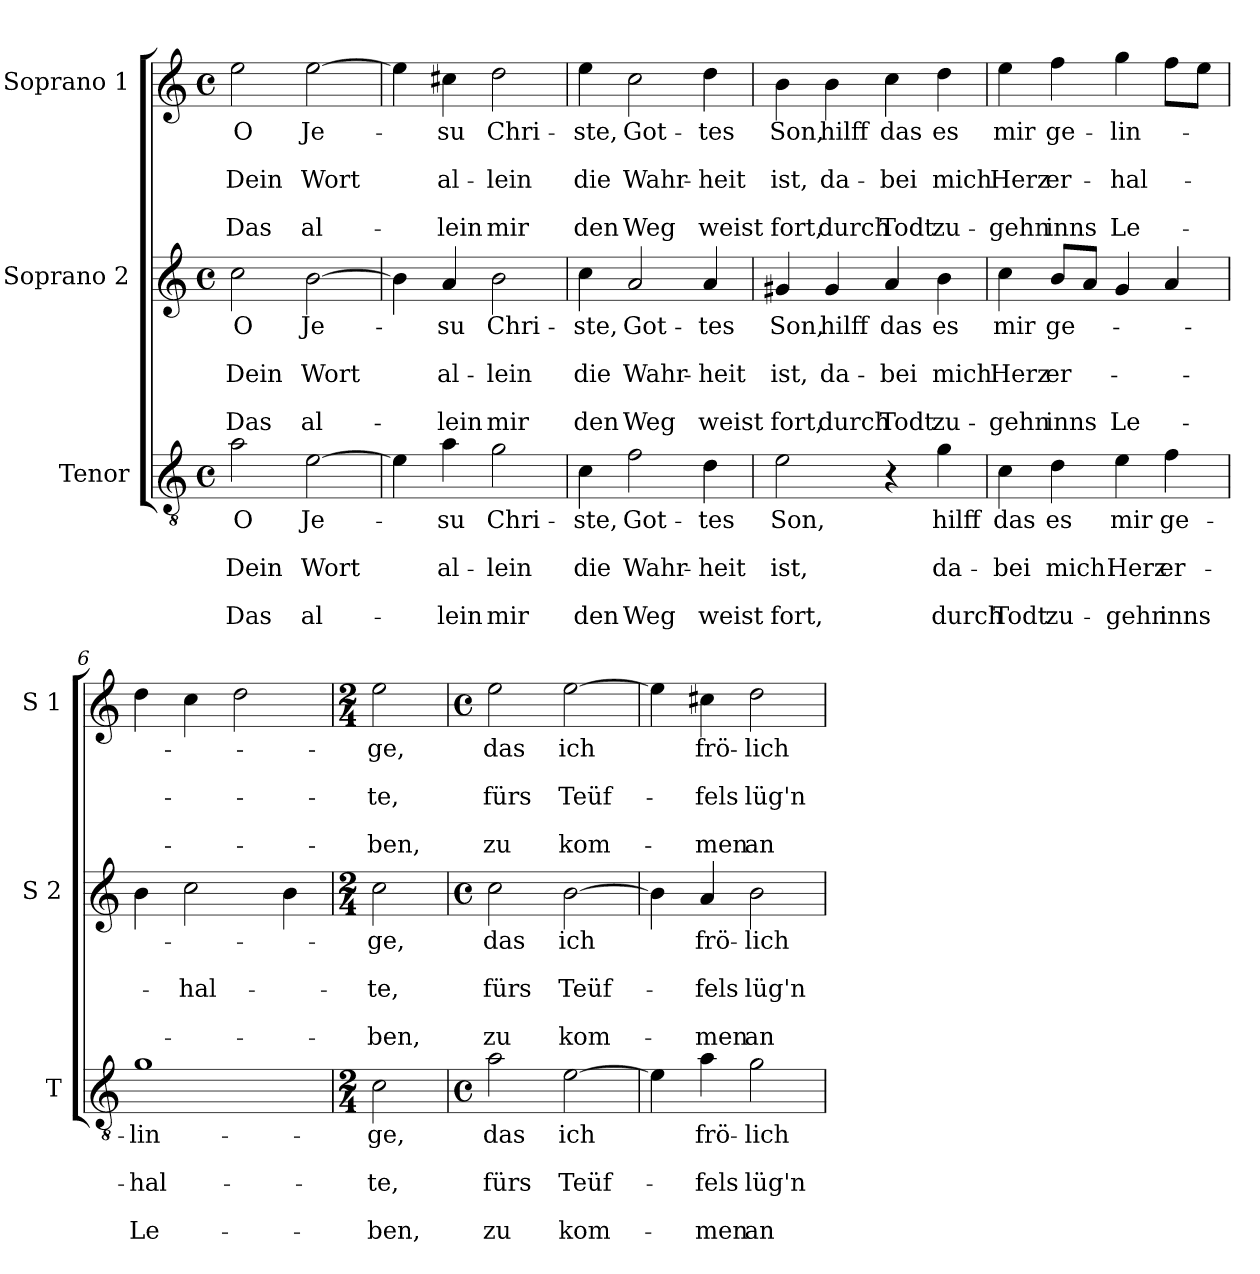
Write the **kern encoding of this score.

**kern	**text	**text	**text	**text	**text	**kern	**text	**text	**text	**text	**text	**kern	**text	**text	**text	**text	**text
*part3	*part3	*part3	*part3	*part3	*part3	*part2	*part2	*part2	*part2	*part2	*part2	*part1	*part1	*part1	*part1	*part1	*part1
*staff3	*staff3	*staff3	*staff3	*staff3	*staff3	*staff2	*staff2	*staff2	*staff2	*staff2	*staff2	*staff1	*staff1	*staff1	*staff1	*staff1	*staff1
*I"Tenor	*	*	*	*	*	*I"Soprano 2	*	*	*	*	*	*I"Soprano 1	*	*	*	*	*
*I'T	*	*	*	*	*	*I'S 2	*	*	*	*	*	*I'S 1	*	*	*	*	*
*clefGv2	*	*	*	*	*	*clefG2	*	*	*	*	*	*clefG2	*	*	*	*	*
*k[]	*	*	*	*	*	*k[]	*	*	*	*	*	*k[]	*	*	*	*	*
*C:	*	*	*	*	*	*C:	*	*	*	*	*	*C:	*	*	*	*	*
*M4/4	*	*	*	*	*	*M4/4	*	*	*	*	*	*M4/4	*	*	*	*	*
*met(c)	*	*	*	*	*	*met(c)	*	*	*	*	*	*met(c)	*	*	*	*	*
=1	=1	=1	=1	=1	=1	=1	=1	=1	=1	=1	=1	=1	=1	=1	=1	=1	=1
!	!LO:LY:b	!	!LO:LY:b	!	!LO:LY:b	!	!LO:LY:b	!	!LO:LY:b	!	!LO:LY:b	!	!LO:LY:b	!	!LO:LY:b	!	!LO:LY:b
2a\	O	.	Dein	.	Das	2cc\	O	.	Dein	.	Das	2ee\	O	.	Dein	.	Das
!	!LO:LY:b	!	!LO:LY:b	!	!LO:LY:b	!	!LO:LY:b	!	!LO:LY:b	!	!LO:LY:b	!	!LO:LY:b	!	!LO:LY:b	!	!LO:LY:b
[2e\	Je-	.	Wort	.	al-	[2b\	Je-	.	Wort	.	al-	[2ee\	Je-	.	Wort	.	al-
=2	=2	=2	=2	=2	=2	=2	=2	=2	=2	=2	=2	=2	=2	=2	=2	=2	=2
4e\]	.	.	.	.	.	4b\]	.	.	.	.	.	4ee\]	.	.	.	.	.
!	!LO:LY:b	!	!LO:LY:b	!	!LO:LY:b	!	!LO:LY:b	!	!LO:LY:b	!	!LO:LY:b	!	!LO:LY:b	!	!LO:LY:b	!	!LO:LY:b
4a\	-su	.	al-	.	-lein	4a/	-su	.	al-	.	-lein	4cc#X\	-su	.	al-	.	-lein
!	!LO:LY:b	!	!LO:LY:b	!	!LO:LY:b	!	!LO:LY:b	!	!LO:LY:b	!	!LO:LY:b	!	!LO:LY:b	!	!LO:LY:b	!	!LO:LY:b
2g\	Chri-	.	-lein	.	mir	2b\	Chri-	.	-lein	.	mir	2dd\	Chri-	.	-lein	.	mir
=3	=3	=3	=3	=3	=3	=3	=3	=3	=3	=3	=3	=3	=3	=3	=3	=3	=3
!	!LO:LY:b	!	!LO:LY:b	!	!LO:LY:b	!	!LO:LY:b	!	!LO:LY:b	!	!LO:LY:b	!	!LO:LY:b	!	!LO:LY:b	!	!LO:LY:b
4c\	-ste,	.	die	.	den	4cc\	-ste,	.	die	.	den	4ee\	-ste,	.	die	.	den
!	!LO:LY:b	!	!LO:LY:b	!	!LO:LY:b	!	!LO:LY:b	!	!LO:LY:b	!	!LO:LY:b	!	!LO:LY:b	!	!LO:LY:b	!	!LO:LY:b
2f\	Got-	.	Wahr-	.	Weg	2a/	Got-	.	Wahr-	.	Weg	2cc\	Got-	.	Wahr-	.	Weg
!	!LO:LY:b	!	!LO:LY:b	!	!LO:LY:b	!	!LO:LY:b	!	!LO:LY:b	!	!LO:LY:b	!	!LO:LY:b	!	!LO:LY:b	!	!LO:LY:b
4d\	-tes	.	-heit	.	weist	4a/	-tes	.	-heit	.	weist	4dd\	-tes	.	-heit	.	weist
=4	=4	=4	=4	=4	=4	=4	=4	=4	=4	=4	=4	=4	=4	=4	=4	=4	=4
!	!LO:LY:b	!	!LO:LY:b	!	!LO:LY:b	!	!LO:LY:b	!	!LO:LY:b	!	!LO:LY:b	!	!LO:LY:b	!	!LO:LY:b	!	!LO:LY:b
2e\	Son,	.	ist,	.	fort,	4g#X/	Son,	.	ist,	.	fort,	4b\	Son,	.	ist,	.	fort,
!	!	!	!	!	!	!	!LO:LY:b	!	!LO:LY:b	!	!LO:LY:b	!	!LO:LY:b	!	!LO:LY:b	!	!LO:LY:b
.	.	.	.	.	.	4g#/	hilff	.	da-	.	durch	4b\	hilff	.	da-	.	durch
!	!	!	!	!	!	!	!LO:LY:b	!	!LO:LY:b	!	!LO:LY:b	!	!LO:LY:b	!	!LO:LY:b	!	!LO:LY:b
4r	.	.	.	.	.	4a/	das	.	-bei	.	Todt	4cc\	das	.	-bei	.	Todt
!	!LO:LY:b	!	!LO:LY:b	!	!LO:LY:b	!	!LO:LY:b	!	!LO:LY:b	!	!LO:LY:b	!	!LO:LY:b	!	!LO:LY:b	!	!LO:LY:b
4g\	hilff	.	da-	.	durch	4b\	es	.	mich	.	zu-	4dd\	es	.	mich	.	zu-
=5	=5	=5	=5	=5	=5	=5	=5	=5	=5	=5	=5	=5	=5	=5	=5	=5	=5
!	!LO:LY:b	!	!LO:LY:b	!	!LO:LY:b	!	!LO:LY:b	!	!LO:LY:b	!	!LO:LY:b	!	!LO:LY:b	!	!LO:LY:b	!	!LO:LY:b
4c\	das	.	-bei	.	Todt	4cc\	mir	.	Herz	.	-gehn	4ee\	mir	.	Herz	.	-gehn
!	!LO:LY:b	!	!LO:LY:b	!	!LO:LY:b	!	!LO:LY:b	!	!LO:LY:b	!	!LO:LY:b	!	!LO:LY:b	!	!LO:LY:b	!	!LO:LY:b
4d\	es	.	mich	.	zu-	8b/L	ge-	.	er-	.	inns	4ff\	ge-	.	er-	.	inns
.	.	.	.	.	.	8a/J	.	.	.	.	.	.	.	.	.	.	.
!	!LO:LY:b	!	!LO:LY:b	!	!LO:LY:b	!	!	!	!	!	!LO:LY:b	!	!LO:LY:b	!	!LO:LY:b	!	!LO:LY:b
4e\	mir	.	Herz	.	-gehn	4g/	.	.	.	.	Le-	4gg\	-lin-	.	-hal-	.	Le-
!	!LO:LY:b	!	!LO:LY:b	!	!LO:LY:b	!	!	!	!	!	!	!	!	!	!	!	!
4f\	ge-	.	er-	.	inns	4a/	.	.	.	.	.	8ff\L	.	.	.	.	.
.	.	.	.	.	.	.	.	.	.	.	.	8ee\J	.	.	.	.	.
!!LO:LB:g=z
=6	=6	=6	=6	=6	=6	=6	=6	=6	=6	=6	=6	=6	=6	=6	=6	=6	=6
!	!LO:LY:b	!	!LO:LY:b	!	!LO:LY:b	!	!	!	!	!	!	!	!	!	!	!	!
1g	-lin-	.	-hal-	.	Le-	4b\	.	.	.	.	.	4dd\	.	.	.	.	.
!	!	!	!	!	!	!	!	!	!LO:LY:b	!	!	!	!	!	!	!	!
.	.	.	.	.	.	2cc\	.	.	-hal-	.	.	4cc\	.	.	.	.	.
.	.	.	.	.	.	.	.	.	.	.	.	2dd\	.	.	.	.	.
.	.	.	.	.	.	4b\	.	.	.	.	.	.	.	.	.	.	.
=7	=7	=7	=7	=7	=7	=7	=7	=7	=7	=7	=7	=7	=7	=7	=7	=7	=7
*M2/4	*	*	*	*	*	*M2/4	*	*	*	*	*	*M2/4	*	*	*	*	*
!	!LO:LY:b	!	!LO:LY:b	!	!LO:LY:b	!	!LO:LY:b	!	!LO:LY:b	!	!LO:LY:b	!	!LO:LY:b	!	!LO:LY:b	!	!LO:LY:b
2c\	-ge,	.	-te,	.	-ben,	2cc\	-ge,	.	-te,	.	-ben,	2ee\	-ge,	.	-te,	.	-ben,
=8	=8	=8	=8	=8	=8	=8	=8	=8	=8	=8	=8	=8	=8	=8	=8	=8	=8
*M4/4	*	*	*	*	*	*M4/4	*	*	*	*	*	*M4/4	*	*	*	*	*
*met(c)	*	*	*	*	*	*met(c)	*	*	*	*	*	*met(c)	*	*	*	*	*
!	!LO:LY:b	!	!LO:LY:b	!	!LO:LY:b	!	!LO:LY:b	!	!LO:LY:b	!	!LO:LY:b	!	!LO:LY:b	!	!LO:LY:b	!	!LO:LY:b
2a\	das	.	fürs	.	zu	2cc\	das	.	fürs	.	zu	2ee\	das	.	fürs	.	zu
!	!LO:LY:b	!	!LO:LY:b	!	!LO:LY:b	!	!LO:LY:b	!	!LO:LY:b	!	!LO:LY:b	!	!LO:LY:b	!	!LO:LY:b	!	!LO:LY:b
[2e\	ich	.	Teüf-	.	kom-	[2b\	ich	.	Teüf-	.	kom-	[2ee\	ich	.	Teüf-	.	kom-
=9	=9	=9	=9	=9	=9	=9	=9	=9	=9	=9	=9	=9	=9	=9	=9	=9	=9
4e\]	.	.	.	.	.	4b\]	.	.	.	.	.	4ee\]	.	.	.	.	.
!	!LO:LY:b	!	!LO:LY:b	!	!LO:LY:b	!	!LO:LY:b	!	!LO:LY:b	!	!LO:LY:b	!	!LO:LY:b	!	!LO:LY:b	!	!LO:LY:b
4a\	frö-	.	-fels	.	-men	4a/	frö-	.	-fels	.	-men	4cc#X\	frö-	.	-fels	.	-men
!	!LO:LY:b	!	!LO:LY:b	!	!LO:LY:b	!	!LO:LY:b	!	!LO:LY:b	!	!LO:LY:b	!	!LO:LY:b	!	!LO:LY:b	!	!LO:LY:b
2g\	-lich	.	lüg'n	.	an	2b\	-lich	.	lüg'n	.	an	2dd\	-lich	.	lüg'n	.	an
=	=	=	=	=	=	=	=	=	=	=	=	=	=	=	=	=	=
*-	*-	*-	*-	*-	*-	*-	*-	*-	*-	*-	*-	*-	*-	*-	*-	*-	*-
